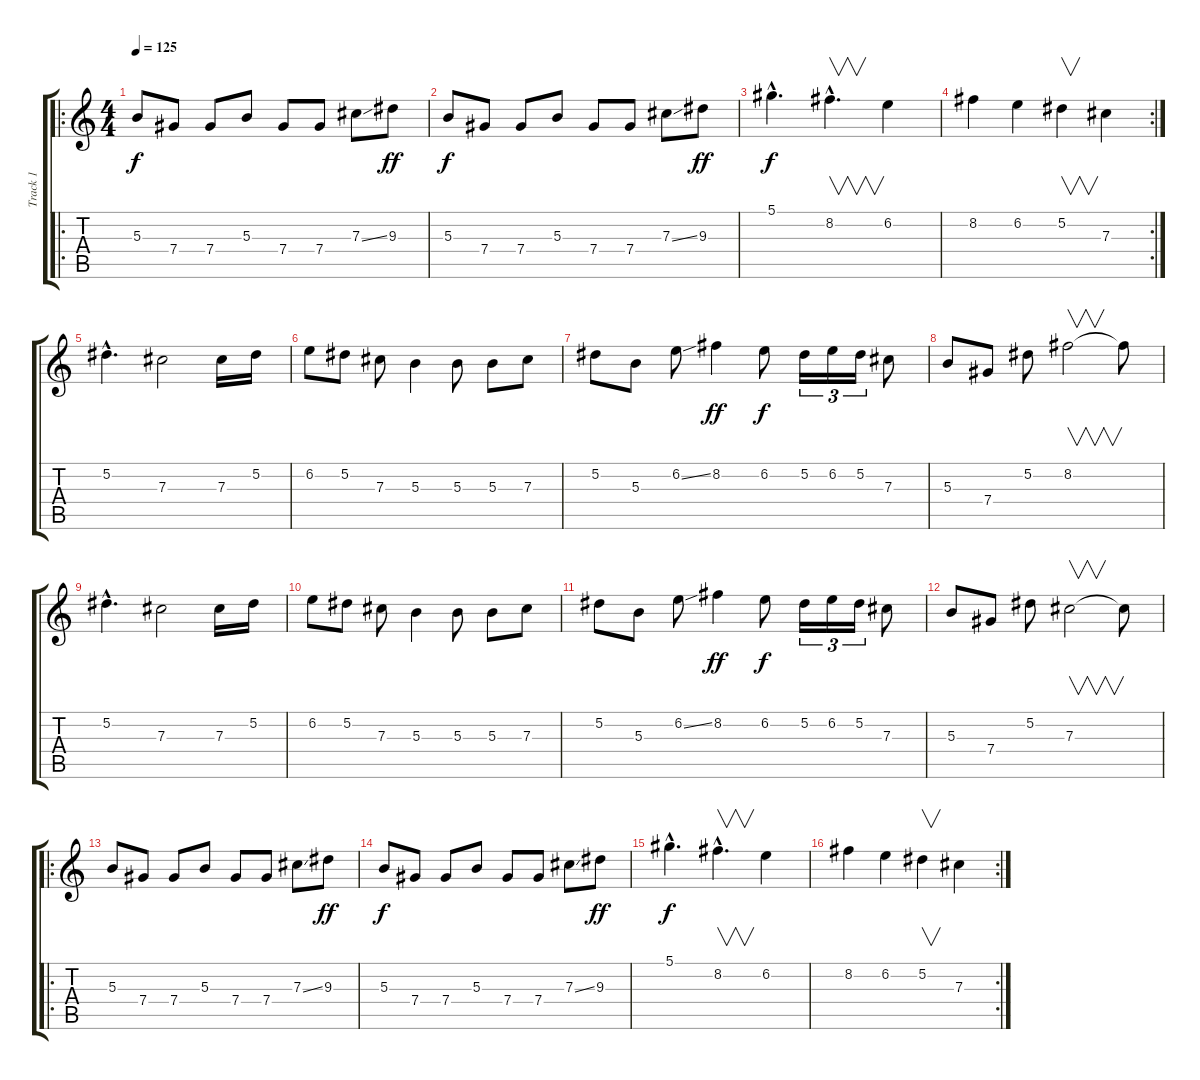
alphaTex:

\track ("Track 1" "Track 1") {instrument acousticguitarsteel}
\staff {score tabs}
\tuning (Eb4 Bb3 Gb3 Db3 Ab2 Eb2) {hide}
\ro
\ts (4 4)
\tempo 125
\clef g2
\ks c
5.3.8{dy f instrument acousticguitarsteel} 7.4.8 7.4.8 5.3.8 7.4.8 7.4.8 7.3{ss}.8 9.3.8{dy ff} |
5.3.8{dy f} 7.4.8 7.4.8 5.3.8 7.4.8 7.4.8 7.3{ss}.8 9.3.8{dy ff} |
5.1{hac}.4{d dy f} 8.2{hac}.4{v d} 6.2.4 |
\rc 2
8.2.4 6.2.4 5.2.4{v} 7.3.4 |
5.2{hac}.4{d} 7.3.2 7.3.16 5.2.16 |
6.2.8 5.2.8 7.3.8 5.3.4 5.3.8 5.3.8 7.3.8 |
5.2.8 5.3.8 6.2{ss}.8 8.2.4{dy ff} 6.2.8{dy f} 5.2.16{tu (3 2)} 6.2.16{tu (3 2)} 5.2.16{tu (3 2)} 7.3.8 |
5.3.8 7.4.8 5.2.8 8.2.2{v} 8.2{t}.8 |
5.2{hac}.4{d} 7.3.2 7.3.16 5.2.16 |
6.2.8 5.2.8 7.3.8 5.3.4 5.3.8 5.3.8 7.3.8 |
5.2.8 5.3.8 6.2{ss}.8 8.2.4{dy ff} 6.2.8{dy f} 5.2.16{tu (3 2)} 6.2.16{tu (3 2)} 5.2.16{tu (3 2)} 7.3.8 |
5.3.8 7.4.8 5.2.8 7.3.2{v} 7.3{t}.8 |
\ro
5.3.8 7.4.8 7.4.8 5.3.8 7.4.8 7.4.8 7.3{ss}.8 9.3.8{dy ff} |
5.3.8{dy f} 7.4.8 7.4.8 5.3.8 7.4.8 7.4.8 7.3{ss}.8 9.3.8{dy ff} |
5.1{hac}.4{d dy f} 8.2{hac}.4{v d} 6.2.4 |
\rc 2
8.2.4 6.2.4 5.2.4{v} 7.3.4
